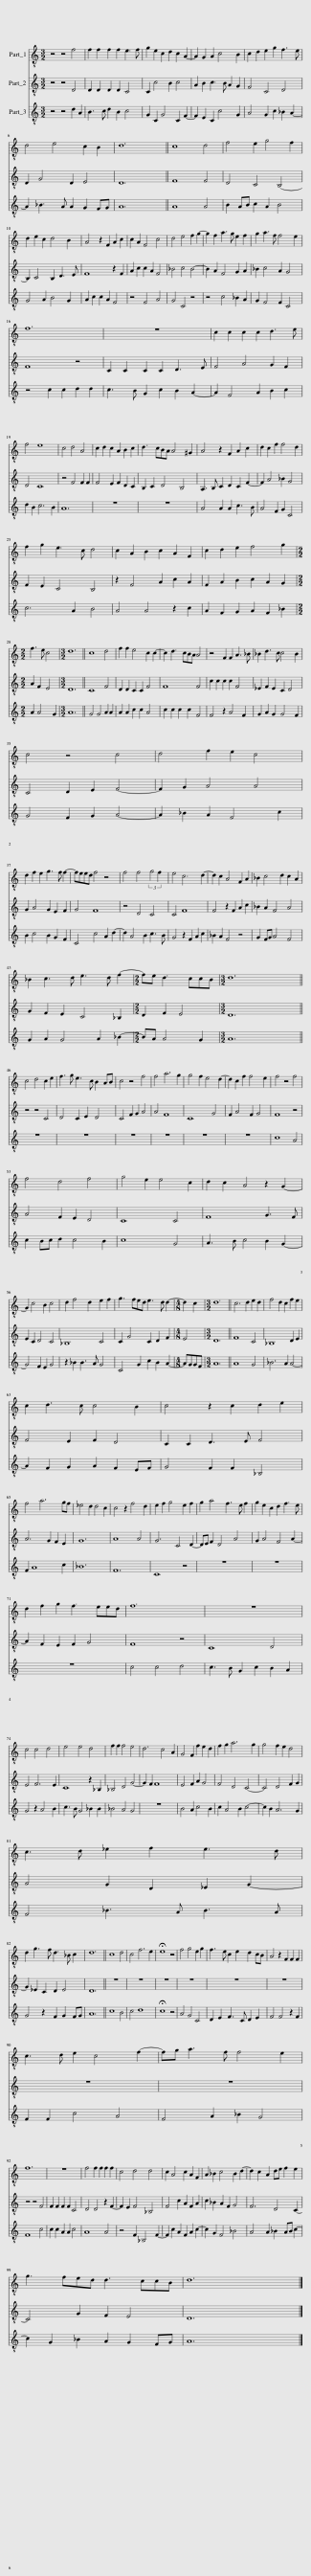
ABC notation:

X:1
%%score 1 2 3
L:1/8
M:3/2
I:linebreak $
K:C
V:1 treble-8
V:2 treble-8
V:3 treble-8
V:1
 z4 z4 f4 | f2 f2 f2 f2 e3 f | g2 e2 c2 d2 c2 A2- | A2 G2 A2 c4 B2 | c2 d2 e2 g2 f3 e |$ %5
 d4 e4 c2 B2 | d12 || c8 d4 | f4 e2 g4 f2 |$ d2 e2 c2 d4 B2 | %10
 A4 z2 F2 A2 c2 | c2 A2 F4 c4 | d4 e4 f2 g2- | g2 f2 a3 g e2 f2 | g2 a3 f f4 e2 |$ %15
 f12 | z12 | c2 c2 c2 c2 d3 e |$ f4 e8 | c4 d4 A4 | %20
 c2 d2 c2 A2 B2 c2 | d3 cBA A4 ^G2 | A4 z2 F2 A2 c2 | d2 c2 f2 f4 d2 |$ f2 g2 e3 c d4 | %25
 c2 A2 B2 c2 A2 F2 | c2 d2 e2 f4 g2 |$[M:2/2] f3 e c4 |[M:3/2] d12 || c8 d4 | %30
 f2 f2 e4 c2 c2- | c2 d3 cBA A4 | z4 F2 F2 A3 _B | _B2 d3 c c4 B2 |$ c4 z4 c4 | %35
 d4 f2 e2 c4 |$ d2 f2 e2 g3 f f2- | feed f4 z4 | f4 f4 (3:2:2g4 f2 | e4 c6 d2- | %40
 d2 c2 A4 F2 A2 | _B2 c4 d2 c2 A2 |$ _B2 c3 d e3 d f2- |[M:2/2] fe d3 ccB |[M:3/2] d12 ||$ %45
 c4 d4 c2 e2 | f3 g e3 c B2 AB | c4 z4 f4 | f4 a6 g2 | g4 f2 e4 d2- | %50
 d2 c2 f2 f4 e2 | f4 z4 f4 |$ f4 d4 f4 | g4 e2 e4 c2 | d2 c2 A4 z2 G2- |$ %55
 G2 c4 B2 c4 | d2 f4 d2 e2 f2 | g3 fed e3 d d2- |[M:4/8] d2 c2 |[M:3/2] d12 || %60
 c6 d2 e2 d2 | f4 d2 c2 f2 e2 |$ c2 d3 c c4 B2 | c4 z2 c2 d2 e2 |$ f4 a6 gf | %65
 _e4 d2 d4 c2 | c4 z2 f4 d2 | e2 f2 g4 e2 f2 | g2 a4 f3 e f2 | g2 e2 c2 d2 f3 e |$ %70
 d2 f2 g2 f3 eed | f12 | z12 |$ c4 c4 d4 | e4 e4 d4 | %75
 f2 f2 f4 e4 | d6 c4 A2 | G4 F2 f2 e2 d2 | f2 g2 a6 g2 | g4 f2 e2 d4 |$ %80
 c3 d _e2 f2 e3 d |$ d2 g3 f d3 _B c2 | d12 || c8 d4 | c4 f6 e2 | %85
 !fermata!e8 z4 | f4 g4 e2 g2 | f3 e c2 e2 d2 cB | A4 z2 F2 F2 F2 |$ c3 d e2 c4 f2- | %90
 fg a3 f f4 e2 |$ f12 | z12 | f4 f2 f2 f2 f2 | c4 d4 d4 | %95
 c2 A4 c2 A2 F2 | A2 _B2 c4 B2 d2- | d2 c2 A2 de f2 e2 |$ g3 fed d3 ccB | d12 |] %100
V:2
 z4 z4 D4 | D2 D2 D2 D2 C4 | C2 c4 B2 c4 | A2 B2 c3 B A2 G2 | F4 C4 D4 |$ %5
 D2 G4 D2 E4 | D12 || F8 F4 | D4 C4 B,4- |$ B,2 C4 B,2 D3 E | %10
 F8 z2 F2 | A2 c2 c2 A2 F4 | _B4 c4 B4- | B2 A2 F4 G2 A2 | _B2 c4 A2 G4 |$ %15
 F8 z4 | C2 C2 C2 C2 D3 E | F4 A4 G2 F2 |$ D4 C8 | z4 F4 F2 F2 | %20
 F4 E2 F2 D2 C2 | B,2 C2 D4 B,4 | A,3 B, C2 D2 C2 F2- | F2 A4 _B2 G4 |$ F2 E2 C4 B,4 | %25
 z2 F4 A2 c2 A2 | F2 A2 B2 c2 A2 G2 |$[M:2/2] A2 F2 E4 |[M:3/2] D12 || C8 F4 | %30
 D2 D2 C2 C2 F4 | F8 F4 | c2 c2 c2 c2 F4 | _E2 F2 E2 C2 D4 |$ C4 D2 E2 F4- | %35
 F2 G2 A4 A4 |$ G2 A4 G2 E2 F2 | G4 F8 | z4 D4 C4 | C4 F8 | %40
 F4 z2 F2 A2 c2 | _B2 A2 F4 A4 |$ G2 F2 E2 C4 _B,2 |[M:2/2] D2 F2 E4 |[M:3/2] D12 ||$ %45
 z4 z4 C4 | D4 C2 E2 D4 | C4 F2 G2 A4 | A4 F8 | C8 G4 | %50
 F2 A4 F2 G4 | F8 z4 |$ A4 F2 E2 D4 | C8 C4 | F8 G3 F |$ %55
 E2 C2 D4 C4 | _B,8 C4 | C2 G4 C2 D2 F2 |[M:4/8] E4 |[M:3/2] D12 || %60
 F8 C4 | _B,8 D2 E2 |$ F4 E2 F2 D4 | C2 C2 D3 E F4 |$ A6 G2 F2 E2 | %65
 G12 | A8 A4 | G6 C4 D2- | DE F2 D4 A4 | G2 A4 F4 A2- |$ %70
 A2 F2 E2 F2 G4 | F8 z4 | C8 D4 |$ E4 F6 E2 | C8 z2 _B,2 | %75
 _B,4 D4 G4- | G2 F2 F8 | E4 F2 A2 G4 | F4 D4 C4- | C4 D4 F2 G2 |$ %80
 A4 G2 D2 _E2 G2- |$ G2 _E2 C2 D2 E4 | D12 || z12 | z12 | %85
 z12 | z12 | z12 | z12 |$ z12 | %90
 z12 |$ z4 z4 F4 | F2 F2 F2 F2 C4 | D4 D4 z2 F2- | F2 E2 F4 _B,4 | %95
 F4 c2 A2 F2 A2 | c2 _B2 A2 F2 G4 | F6 D4 C2- |$ C4 G2 F2 E4 | D12 |] %100
V:3
 z4 z4 d2 A2 | B3 c d2 B2 c4 | G2 C2 G4 C2 F2- | F2 E2 C2 c4 G2 | A4 G2 c2 _B2 A2- |$ %5
 A2 _B3 A A2 G2 FG | A12 || A8 A4 | B2 AB c2 A2 B4 |$ G4 A2 B4 G2 | %10
 A2 c2 c2 A2 F4 | z4 F4 A4 | G4 C4 z4 | z4 c4 _B2 A2 | G2 F4 F2 C4 |$ %15
 z4 c2 c2 d2 d2 | c3 B G2 c2 B2 A2- | A2 F4 A2 B2 c2 |$ d2 B2 c6 B2 | A12 | %20
 z12 | z12 | A4 A2 A2 c3 B | A4 F2 G2 C4 |$ c6 A2 B4 | %25
 A4 A4 z2 c2 | A2 F2 G2 A2 F2 _B2 |$[M:2/2] A2 A4 G2 |[M:3/2] A12 || G4 G4 A2 A2 | %30
 A2 A2 c2 c2 A4 | c2 c2 c2 c2 F4 | F4 z2 A4 F2 | G2 A2 G2 G4 F2 |$ G4 F2 G2 A4- | %35
 A2 _B2 A2 F4 c2 |$ B2 c4 B2 G2 F2 | C4 c4 A2 d2- | d2 A4 B2 c3 B | G4 z2 F2 A2 c2 | %40
 _B2 A2 F4 z4 | G2 FG A4 F4 |$ G2 A2 G4 A2 _B2- |[M:2/2] BA A4 G2 |[M:3/2] A12 ||$ %45
 z12 | z12 | z12 | z12 | z12 | %50
 z12 | c8 A4 |$ c2 Bc d2 c4 B2 | c8 G4 | A3 B c4 B2 G2- |$ %55
 G4 F2 E2 G4 | z2 _B2 B3 A G4 | C4 G2 c2 B2 A2- |[M:4/8] AGGF |[M:3/2] A12 || %60
 A8 G4 | _B6 A2 A4- |$ A2 F2 G2 A2 F2 EF | G4 F2 F2 _B,4 |$ F2 A8 c2 | %65
 _B12 | F12 | C8 z4 | z12 | z12 |$ %70
 z12 | c4 c4 d4 | c3 B G2 c2 B2 A2 |$ G4 z2 A4 B2 | c3 B G4 _B2 B2 | %75
 _B4 A4 G4 | z12 | B4 A2 c4 B2 | c2 A4 B2 c4- | c2 B2 A6 G2 |$ %80
 F4 _B3 A B3 A |$ G4 z2 F2 G2 FG | A12 || c8 B4 | c4 d8 | %85
 !fermata!c8 z4 | A4 G4 C4 | D2 E2 F3 C D2 E2 | F4 F4 z2 F2 |$ F2 F2 c4 A4 | %90
 F4 A2 _B2 G4 |$ F8 c4 | c2 c2 A2 A2 c4 | A8 A4 | z4 F2 _B,4 F2- | %95
 F2 c2 A2 F2 A2 c2- | c2 G2 F4 _B4 | A4 A2 _B2 AB c2- |$ c2 G2 _B2 A2 G2 FG | A12 |] %100
